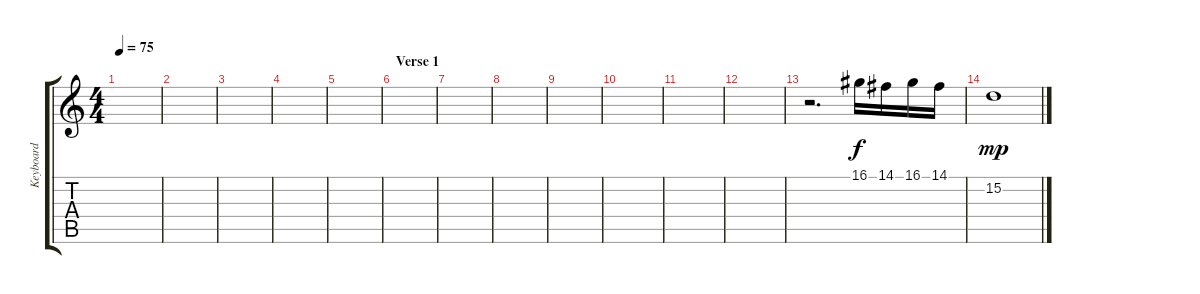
\track ("Keyboard" "Keyboard") {instrument clavinet}
\staff {score tabs}
\tuning (E4 B3 G3 D3 A2 E2) {hide}
\ts (4 4)
\tempo 75
\clef g2
\ks c
|
|
|
|
|
\section ("" "Verse 1")
|
|
|
|
|
|
|
r.2{d} 16.1.16 14.1.16 16.1.16 14.1.16 |
15.2.1{dy mp}
